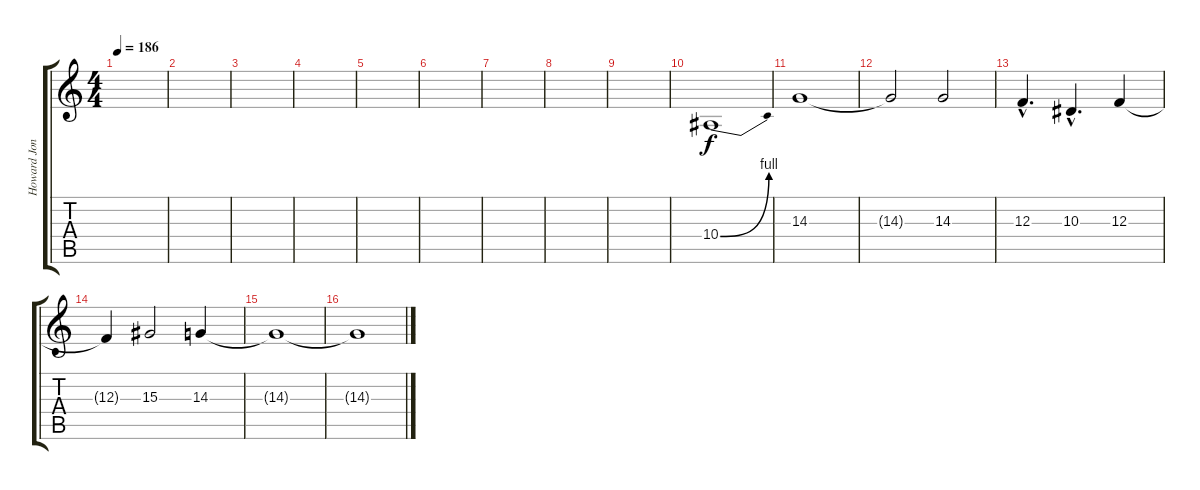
\track ("Howard Jones" "Howard Jon") {instrument flute}
\staff {score tabs}
\tuning (D4 A3 F3 C3 G2 C2) {hide}
\ts (4 4)
\tempo 186
\clef g2
\ks c
|
|
|
|
|
|
|
|
|
10.4{be (bend 0 0 60 4)}.1 |
14.3.1 |
14.3{t}.2 14.3.2 |
12.3{hac}.4{d} 10.3{hac}.4{d} 12.3.4 |
12.3{t}.4 15.3.2 14.3.4 |
14.3{t}.1 |
14.3{t}.1
